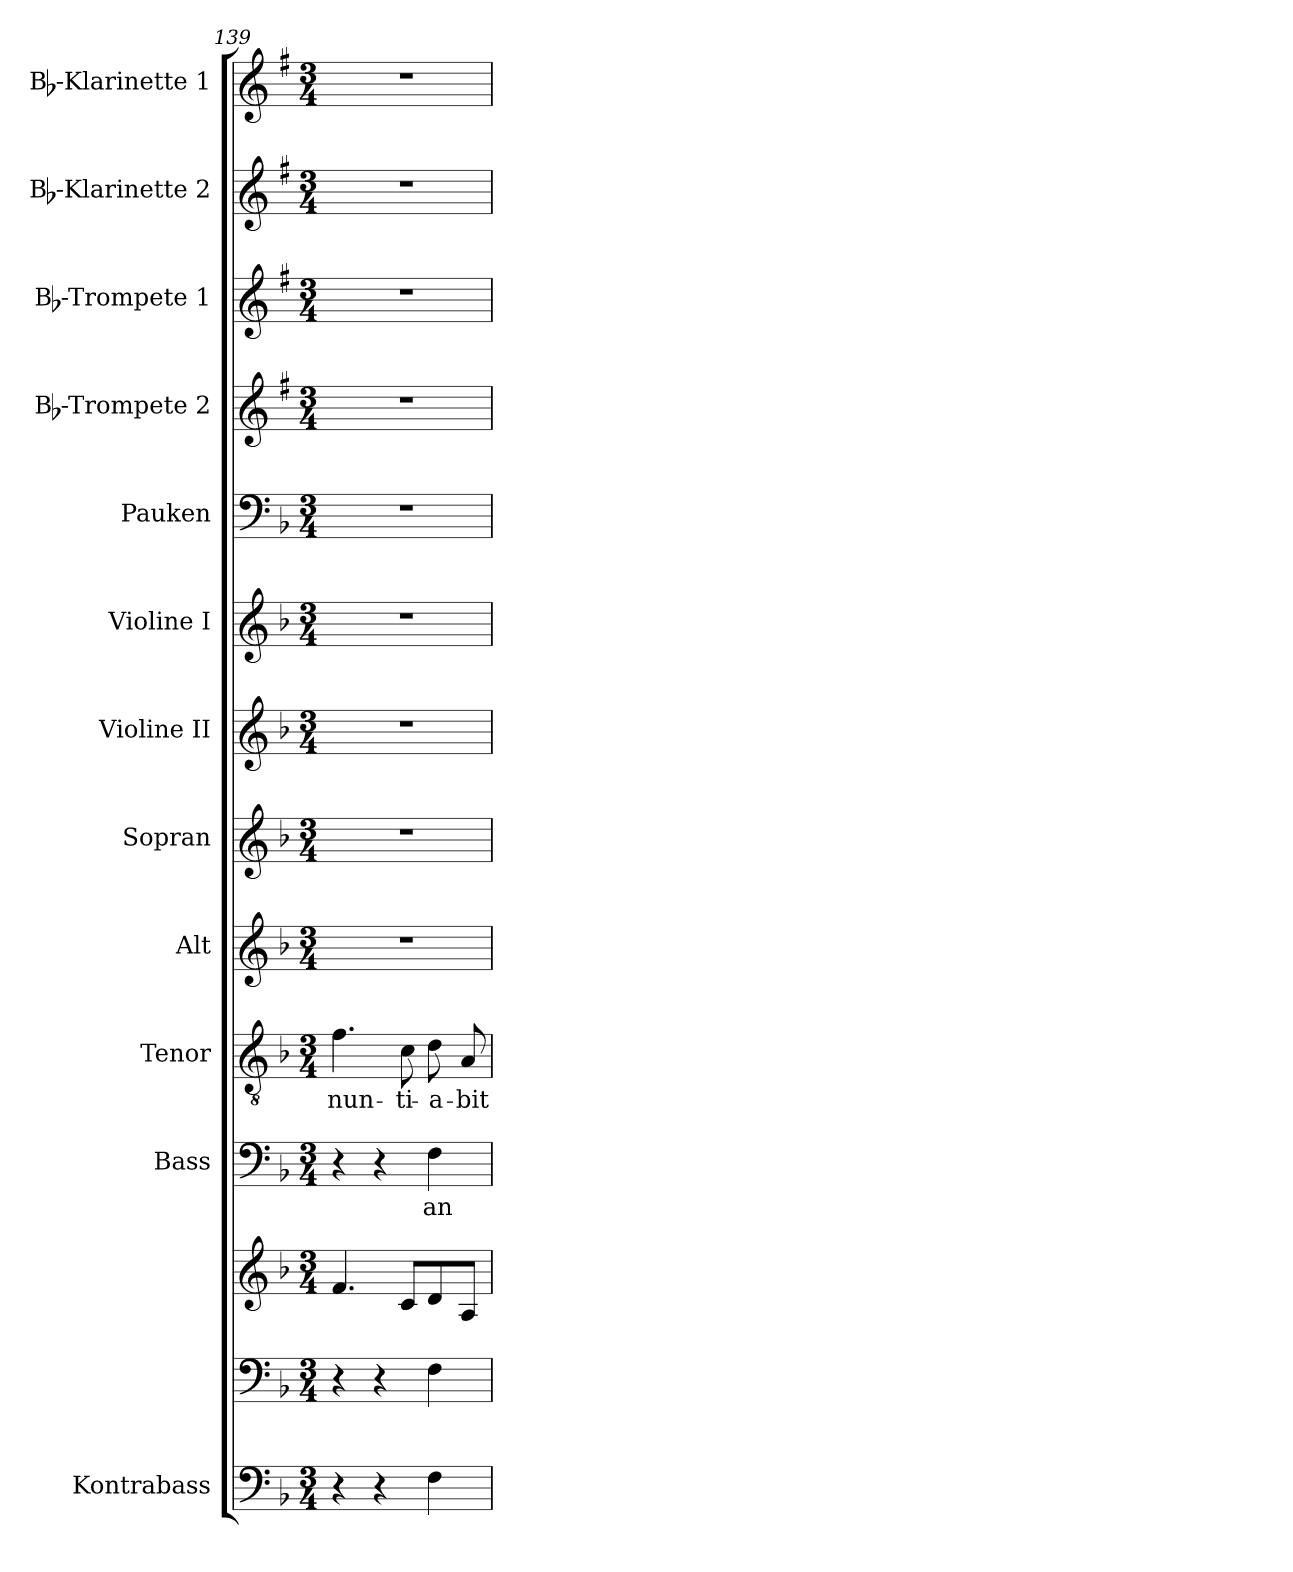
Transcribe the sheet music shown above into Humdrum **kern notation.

**kern	**kern	**kern	**kern	**text	**kern	**text	**kern	**kern	**kern	**kern	**kern	**kern	**kern	**kern	**kern
*part13	*part12	*part12	*part11	*part11	*part10	*part10	*part9	*part8	*part7	*part6	*part5	*part4	*part3	*part2	*part1
*staff14	*staff13	*staff12	*staff11	*staff11	*staff10	*staff10	*staff9	*staff8	*staff7	*staff6	*staff5	*staff4	*staff3	*staff2	*staff1
*I"Kontrabass	*	*	*I"Bass	*	*I"Tenor	*	*I"Alt	*I"Sopran	*I"Violine II	*I"Violine I	*I"Pauken	*I"Bb-Trompete 2	*I"Bb-Trompete 1	*I"Bb-Klarinette 2	*I"Bb-Klarinette 1
*I'Kb.	*	*	*I'B.	*	*I'T.	*	*I'A.	*I'S.	*I'Vl. II	*I'Vl. I	*I'Pk.	*I'Bb Trp. 2	*I'Bb Trp. 1	*I'Bb Kl. 2	*I'Bb Kl. 1
*clefF4	*clefF4	*clefG2	*clefF4	*	*clefGv2	*	*clefG2	*clefG2	*clefG2	*clefG2	*clefF4	*clefG2	*clefG2	*clefG2	*clefG2
*ITrd7c12	*	*	*	*	*	*	*	*	*	*	*	*ITrd1c2	*ITrd1c2	*ITrd1c2	*ITrd1c2
*k[b-]	*k[b-]	*k[b-]	*k[b-]	*	*k[b-]	*	*k[b-]	*k[b-]	*k[b-]	*k[b-]	*k[b-]	*k[b-]	*k[b-]	*k[b-]	*k[b-]
*F:	*F:	*F:	*F:	*	*F:	*	*F:	*F:	*F:	*F:	*F:	*F:	*F:	*F:	*F:
*M3/4	*M3/4	*M3/4	*M3/4	*	*M3/4	*	*M3/4	*M3/4	*M3/4	*M3/4	*M3/4	*M3/4	*M3/4	*M3/4	*M3/4
=139	=139	=139	=139	=139	=139	=139	=139	=139	=139	=139	=139	=139	=139	=139	=139
!	!	!	!	!	!	!LO:LY:b	!	!	!	!	!	!	!	!	!
4r	4r	4.f/	4r	.	4.f\	-nun-	2.r	2.r	2.r	2.r	2.r	2.r	2.r	2.r	2.r
4r	4r	.	4r	.	.	.	.	.	.	.	.	.	.	.	.
!	!	!	!	!	!	!LO:LY:b	!	!	!	!	!	!	!	!	!
.	.	8c/L	.	.	8c\	-ti-	.	.	.	.	.	.	.	.	.
!	!	!	!	!LO:LY:b	!	!LO:LY:b	!	!	!	!	!	!	!	!	!
4FF\	4F\	8d/	4F\	an-	8d\	-a-	.	.	.	.	.	.	.	.	.
!	!	!	!	!	!	!LO:LY:b	!	!	!	!	!	!	!	!	!
.	.	8A/J	.	.	8A/	-bit	.	.	.	.	.	.	.	.	.
=	=	=	=	=	=	=	=	=	=	=	=	=	=	=	=
*-	*-	*-	*-	*-	*-	*-	*-	*-	*-	*-	*-	*-	*-	*-	*-
